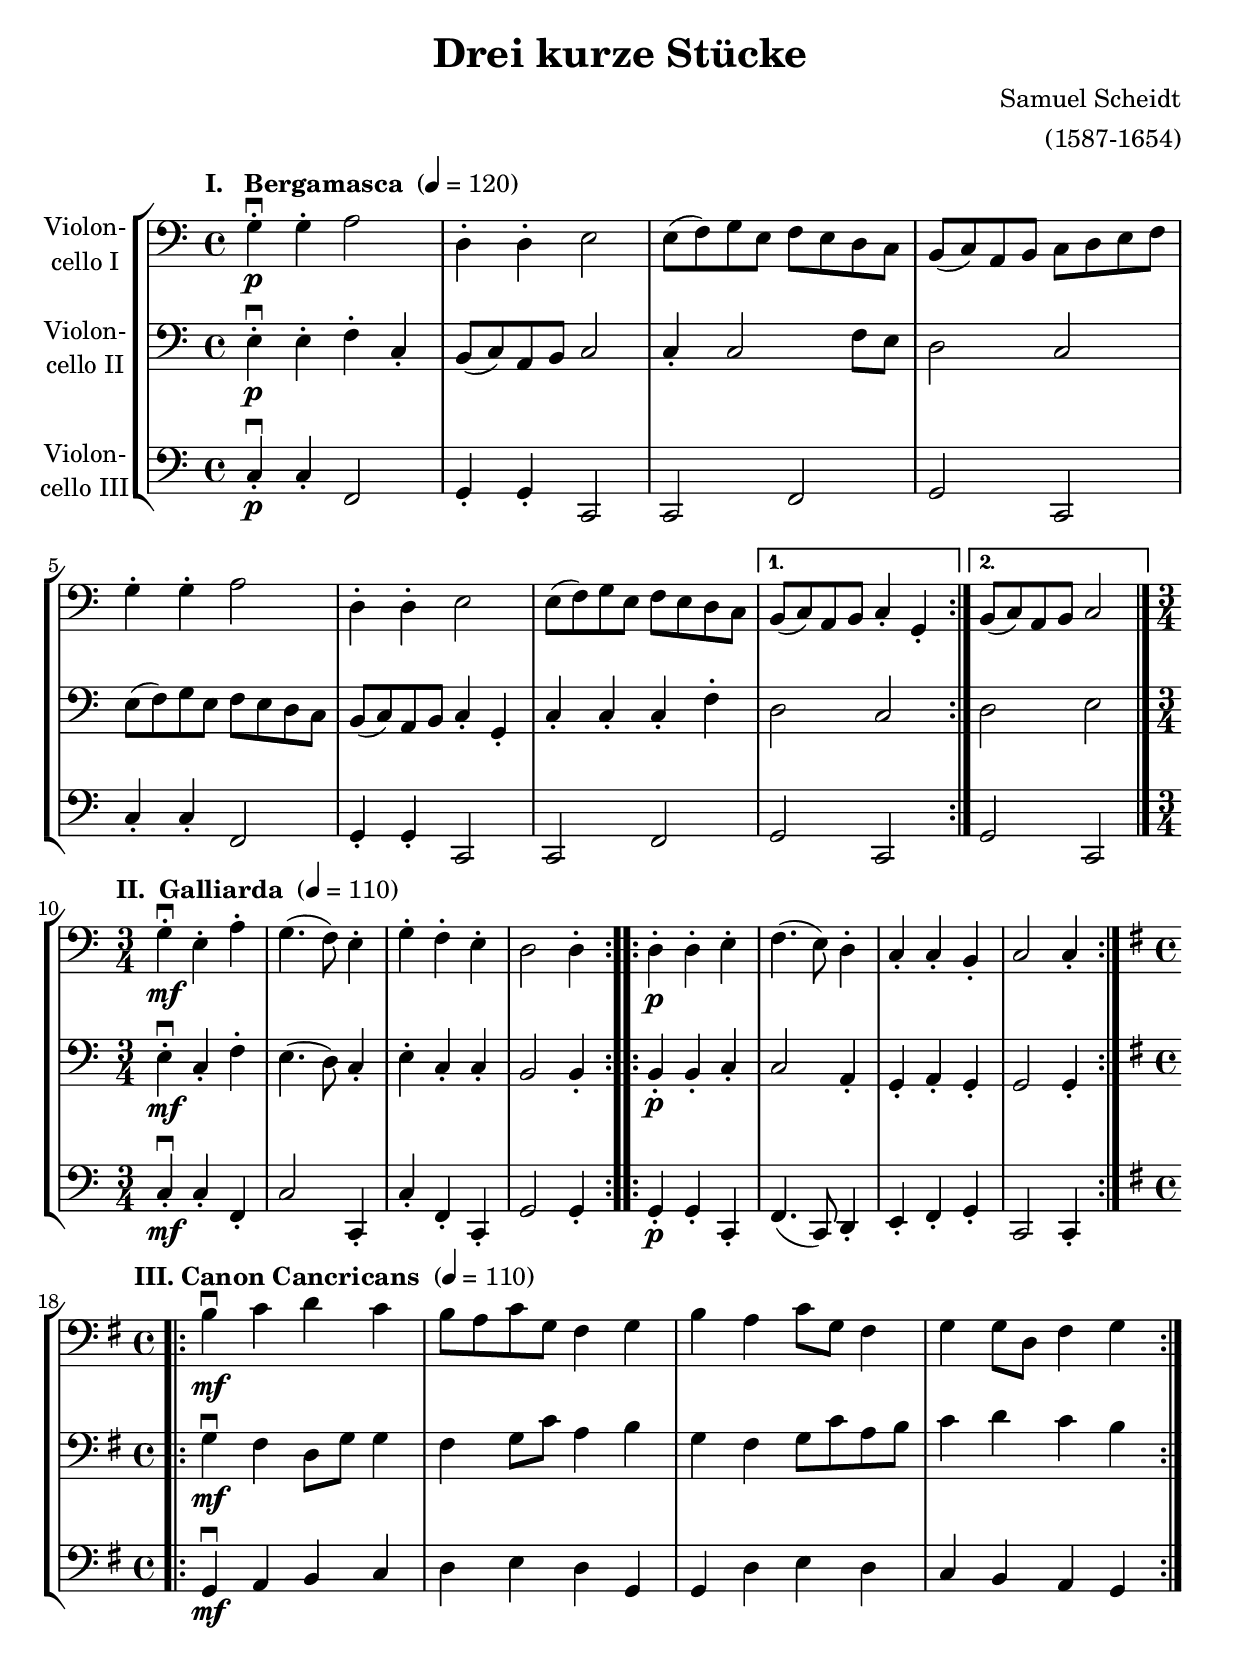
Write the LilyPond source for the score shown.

\version "2.18.2"
\include "deutsch.ly"
  
#(set-global-staff-size 22)

\header {
  title     = "Drei kurze Stücke"
  composer  = "Samuel Scheidt"
  arranger  = "(1587-1654)"
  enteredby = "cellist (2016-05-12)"
%  piece     = "()"
}

voiceconsts = {
  \key c \major
  \clef "bass"
  %\numericTimeSignature
  \compressFullBarRests
}

%minstr = "harpsichord"
mihi = "string ensemble 1"
%minstr = "accordion"
miba = "bassoon"
milo = "drawbar organ"

pizz = \markup \bold \italic "pizz."
rit  = \markup \bold \italic "rit."

introa = {        \tempo "I.   Bergamasca "        4=120 \time 4/4 }
introb = { \break \tempo "II.  Galliarda "         4=110 \time 3/4 }
introc = { \break \tempo "III. Canon Cancricans "  4=110 \time 4/4 \key g \major }

va = \relative c' {
  \voiceconsts

  \introa
  \repeat volta 2 {
    g4-.\downbow\p g-. a2
    d,4-. d-. e2
    e8( f) g e f e d c
    h( c) a h c d e f

    g4-. g-. a2
    d,4-. d-. e2
    e8( f) g e f e d c
  }
  \alternative {
    { h( c) a h c4-. g-. }
    { h8( c) a h c2 }
  } \bar "|."

  \introb
  \repeat volta 2 {
    g'4-.\downbow\mf e-. a-.
    g4.( f8) e4-.
    g-. f-. e-.
    d2 d4-.
  }
  \repeat volta 2 {
    d-.\p d-. e-.
    f4.( e8) d4-.
    c-. c-. h-.
    c2 c4-.
  }

  \introc
  \repeat volta 2 {
    h'\downbow\mf c d c
    h8 a c g fis4 g
    h a c8 g fis4
    g g8 d fis4 g
  }
}

vb = \relative c {
  \voiceconsts

  \introa
  \repeat volta 2 {
    e4-.\downbow\p e-. f-. c-.
    h8( c) a h c2
    c4-. c2 f8 e
    d2 c

    e8( f) g e f e d c
    h( c) a h c4-. g-.
    c-. c-. c-. f-.
  }
  \alternative {
    { d2 c }
    { d e }
  } \bar "|."

  \introb
  \repeat volta 2 {
    e4-.\downbow\mf c-. f-.
    e4.( d8) c4-.
    e-. c-. c-.
    h2 h4-.
  }
  \repeat volta 2 {
    h-.\p h-. c-.
    c2 a4-.
    g-. a-. g-.
    g2 g4-.
  }

  \introc
  \repeat volta 2 {
    g'\downbow\mf fis d8 g g4
    fis g8 c a4 h
    g fis g8 c a h
    c4 d c h
  }
}

vc = \relative c {
  \voiceconsts

  \introa
  \repeat volta 2 {
    c4-.\downbow\p c-. f,2
    g4-. g-. c,2
    c f
    g c,

    c'4-. c-. f,2
    g4-. g-. c,2
    c f
  }
  \alternative {
    { g c, }
    { g' c, }
  } \bar "|."

  \introb
  \repeat volta 2 {
    c'4-.\downbow\mf c-. f,-.
    c'2 c,4-.
    c'-. f,-. c-.
    g'2 g4-.
  }
  \repeat volta 2 {
    g-.\p g-. c,-.
    f4.( c8) d4-.
    e-. f-. g-.
    c,2 c4-.
  }

  \introc
  \repeat volta 2 {
    g'\downbow\mf a h c
    d e d g,
    g d' e d
    c h a g
  }
}


music = \new StaffGroup <<
      \new Staff {
	\set Staff.midiInstrument = \miba
	\set Staff.instrumentName = \markup \center-column { "Violon-" "cello I" }
	\transpose c c { \va }
      }

      \new Staff {
	\set Staff.midiInstrument = \miba
	\set Staff.instrumentName = \markup \center-column { "Violon-" "cello II" }
	\transpose c c { \vb }
      }

      \new Staff {
	\set Staff.midiInstrument = \miba
	\set Staff.instrumentName = \markup \center-column { "Violon-" "cello III" }
	\transpose c c { \vc }
      }
>>

\book {
  \score {
    \music
    \layout {}
  }

  \score {
    \unfoldRepeats \music

    \midi {
      \context {
        \Score
      }
    }
  }
}
